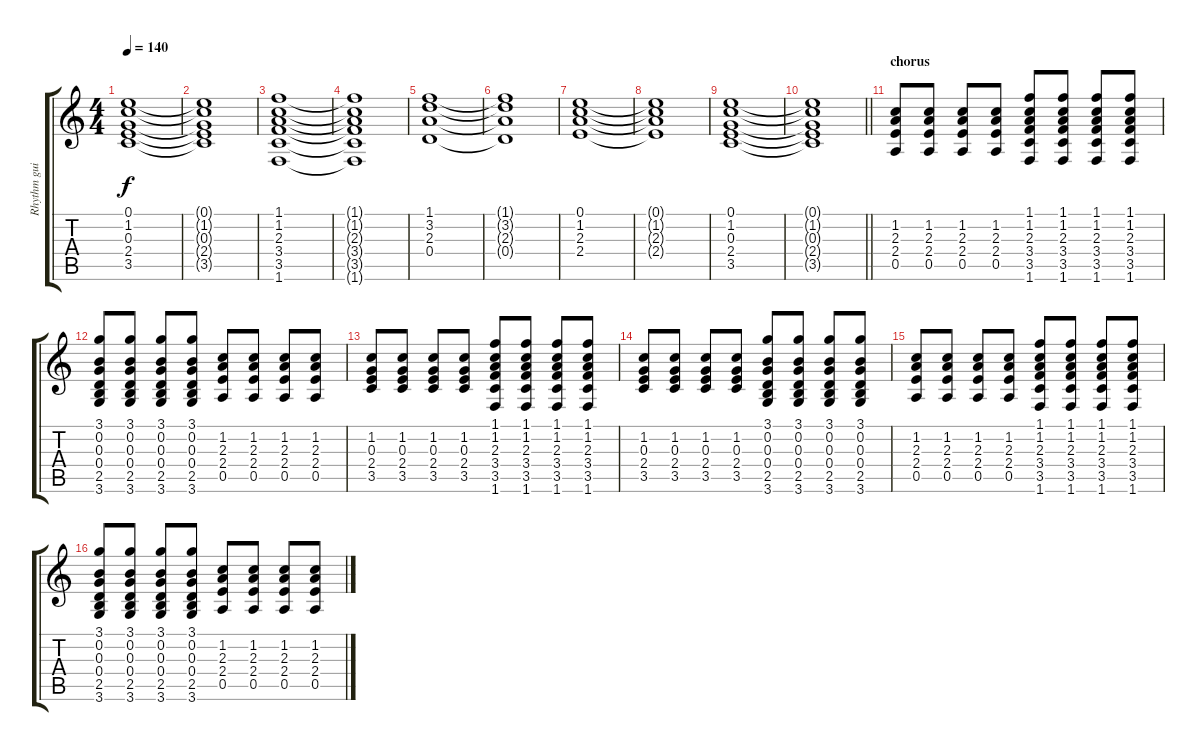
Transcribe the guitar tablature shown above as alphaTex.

\track ("Rhythm guitar" "Rhythm gui") {instrument distortionguitar}
\staff {score tabs}
\tuning (E4 B3 G3 D3 A2 E2) {hide}
\ts (4 4)
\tempo 140
\clef g2
\ks c
(0.1 1.2 0.3 2.4 3.5).1{dy f} |
(0.1{t} 1.2{t} 0.3{t} 2.4{t} 3.5{t}).1 |
(1.1 1.2 2.3 3.4 3.5 1.6).1 |
(1.1{t} 1.2{t} 2.3{t} 3.4{t} 3.5{t} 1.6{t}).1 |
(1.1 3.2 2.3 0.4).1 |
(1.1{t} 3.2{t} 2.3{t} 0.4{t}).1 |
(0.1 1.2 2.3 2.4).1 |
(0.1{t} 1.2{t} 2.3{t} 2.4{t}).1 |
(0.1 1.2 0.3 2.4 3.5).1 |
\barLineRight lightlight
(0.1{t} 1.2{t} 0.3{t} 2.4{t} 3.5{t}).1 |
\section ("" "chorus")
(1.2 2.3 2.4 0.5).8 (1.2 2.3 2.4 0.5).8 (1.2 2.3 2.4 0.5).8 (1.2 2.3 2.4 0.5).8 (1.1 1.2 2.3 3.4 3.5 1.6).8 (1.1 1.2 2.3 3.4 3.5 1.6).8 (1.1 1.2 2.3 3.4 3.5 1.6).8 (1.1 1.2 2.3 3.4 3.5 1.6).8 |
(3.1 0.2 0.3 0.4 2.5 3.6).8 (3.1 0.2 0.3 0.4 2.5 3.6).8 (3.1 0.2 0.3 0.4 2.5 3.6).8 (3.1 0.2 0.3 0.4 2.5 3.6).8 (1.2 2.3 2.4 0.5).8 (1.2 2.3 2.4 0.5).8 (1.2 2.3 2.4 0.5).8 (1.2 2.3 2.4 0.5).8 |
(1.2 0.3 2.4 3.5).8 (1.2 0.3 2.4 3.5).8 (1.2 0.3 2.4 3.5).8 (1.2 0.3 2.4 3.5).8 (1.1 1.2 2.3 3.4 3.5 1.6).8 (1.1 1.2 2.3 3.4 3.5 1.6).8 (1.1 1.2 2.3 3.4 3.5 1.6).8 (1.1 1.2 2.3 3.4 3.5 1.6).8 |
(1.2 0.3 2.4 3.5).8 (1.2 0.3 2.4 3.5).8 (1.2 0.3 2.4 3.5).8 (1.2 0.3 2.4 3.5).8 (3.1 0.2 0.3 0.4 2.5 3.6).8 (3.1 0.2 0.3 0.4 2.5 3.6).8 (3.1 0.2 0.3 0.4 2.5 3.6).8 (3.1 0.2 0.3 0.4 2.5 3.6).8 |
(1.2 2.3 2.4 0.5).8 (1.2 2.3 2.4 0.5).8 (1.2 2.3 2.4 0.5).8 (1.2 2.3 2.4 0.5).8 (1.1 1.2 2.3 3.4 3.5 1.6).8 (1.1 1.2 2.3 3.4 3.5 1.6).8 (1.1 1.2 2.3 3.4 3.5 1.6).8 (1.1 1.2 2.3 3.4 3.5 1.6).8 |
(3.1 0.2 0.3 0.4 2.5 3.6).8 (3.1 0.2 0.3 0.4 2.5 3.6).8 (3.1 0.2 0.3 0.4 2.5 3.6).8 (3.1 0.2 0.3 0.4 2.5 3.6).8 (1.2 2.3 2.4 0.5).8 (1.2 2.3 2.4 0.5).8 (1.2 2.3 2.4 0.5).8 (1.2 2.3 2.4 0.5).8
